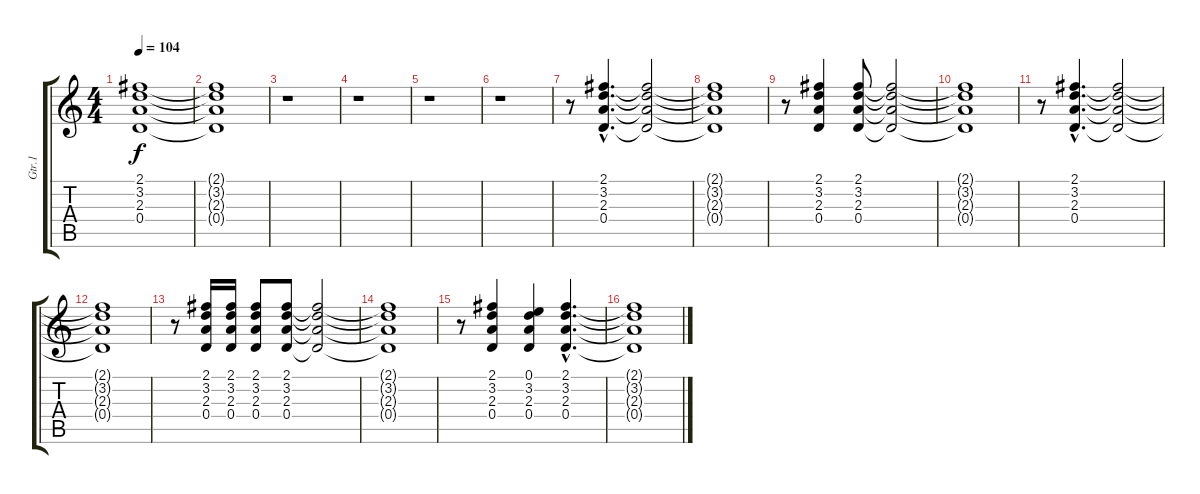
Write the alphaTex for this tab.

\track ("Gtr.1" "Gtr.1") {instrument electricguitarclean}
\staff {score tabs}
\tuning (E4 B3 G3 D3 A2 E2) {hide}
\ts (4 4)
\tempo 104
\clef g2
\ks c
(2.1 3.2 2.3 0.4).1{dy f} |
(2.1{t} 3.2{t} 2.3{t} 0.4{t}).1 |
r.1 |
r.1 |
r.1 |
r.1 |
r.8 (2.1{hac} 3.2{hac} 2.3{hac} 0.4{hac}).4{d} (2.1{t} 3.2{t} 2.3{t} 0.4{t}).2 |
(2.1{t} 3.2{t} 2.3{t} 0.4{t}).1 |
r.8 (2.1 3.2 2.3 0.4).4 (2.1 3.2 2.3 0.4).8 (2.1{t} 3.2{t} 2.3{t} 0.4{t}).2 |
(2.1{t} 3.2{t} 2.3{t} 0.4{t}).1 |
r.8 (2.1{hac} 3.2{hac} 2.3{hac} 0.4{hac}).4{d} (2.1{t} 3.2{t} 2.3{t} 0.4{t}).2 |
(2.1{t} 3.2{t} 2.3{t} 0.4{t}).1 |
r.8 (2.1 3.2 2.3 0.4).16 (2.1 3.2 2.3 0.4).16 (2.1 3.2 2.3 0.4).8 (2.1 3.2 2.3 0.4).8 (2.1{t} 3.2{t} 2.3{t} 0.4{t}).2 |
(2.1{t} 3.2{t} 2.3{t} 0.4{t}).1 |
r.8 (2.1 3.2 2.3 0.4).4 (0.1 3.2 2.3 0.4).4 (2.1{hac} 3.2{hac} 2.3{hac} 0.4{hac}).4{d} |
(2.1{t} 3.2{t} 2.3{t} 0.4{t}).1
